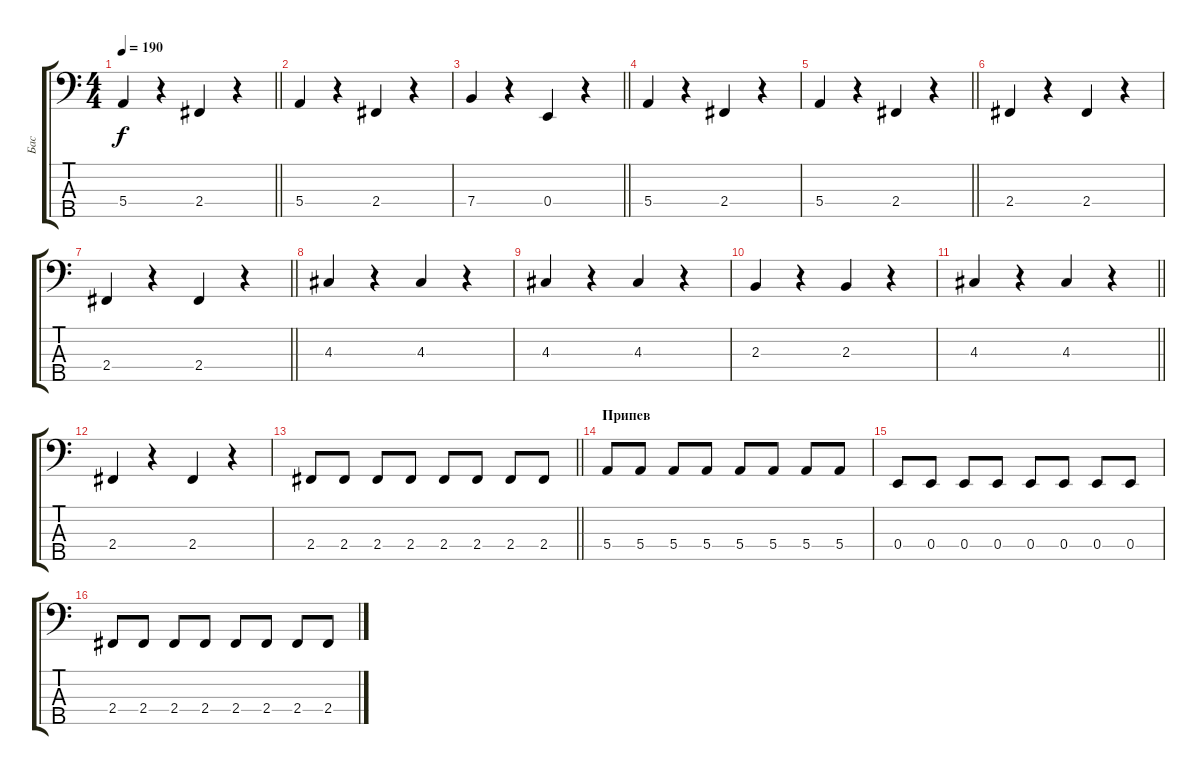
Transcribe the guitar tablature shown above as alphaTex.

\track ("Бас" "Бас") {instrument electricbassfinger}
\staff {score tabs}
\tuning (G2 D2 A1 E1 B0) {hide}
\ts (4 4)
\tempo 190
\clef f4
\barLineRight lightlight
\ks c
5.4.4{dy f} r.4 2.4.4 r.4 |
5.4.4 r.4 2.4.4 r.4 |
\barLineRight lightlight
7.4.4 r.4 0.4.4 r.4 |
5.4.4 r.4 2.4.4 r.4 |
\barLineRight lightlight
5.4.4 r.4 2.4.4 r.4 |
\section ("" " ")
2.4.4 r.4 2.4.4 r.4 |
\barLineRight lightlight
2.4.4 r.4 2.4.4 r.4 |
4.3.4 r.4 4.3.4 r.4 |
4.3.4 r.4 4.3.4 r.4 |
2.3.4 r.4 2.3.4 r.4 |
\barLineRight lightlight
4.3.4 r.4 4.3.4 r.4 |
2.4.4 r.4 2.4.4 r.4 |
\barLineRight lightlight
2.4.8 2.4.8 2.4.8 2.4.8 2.4.8 2.4.8 2.4.8 2.4.8 |
\section ("" "Припев")
5.4.8 5.4.8 5.4.8 5.4.8 5.4.8 5.4.8 5.4.8 5.4.8 |
0.4.8 0.4.8 0.4.8 0.4.8 0.4.8 0.4.8 0.4.8 0.4.8 |
2.4.8 2.4.8 2.4.8 2.4.8 2.4.8 2.4.8 2.4.8 2.4.8
